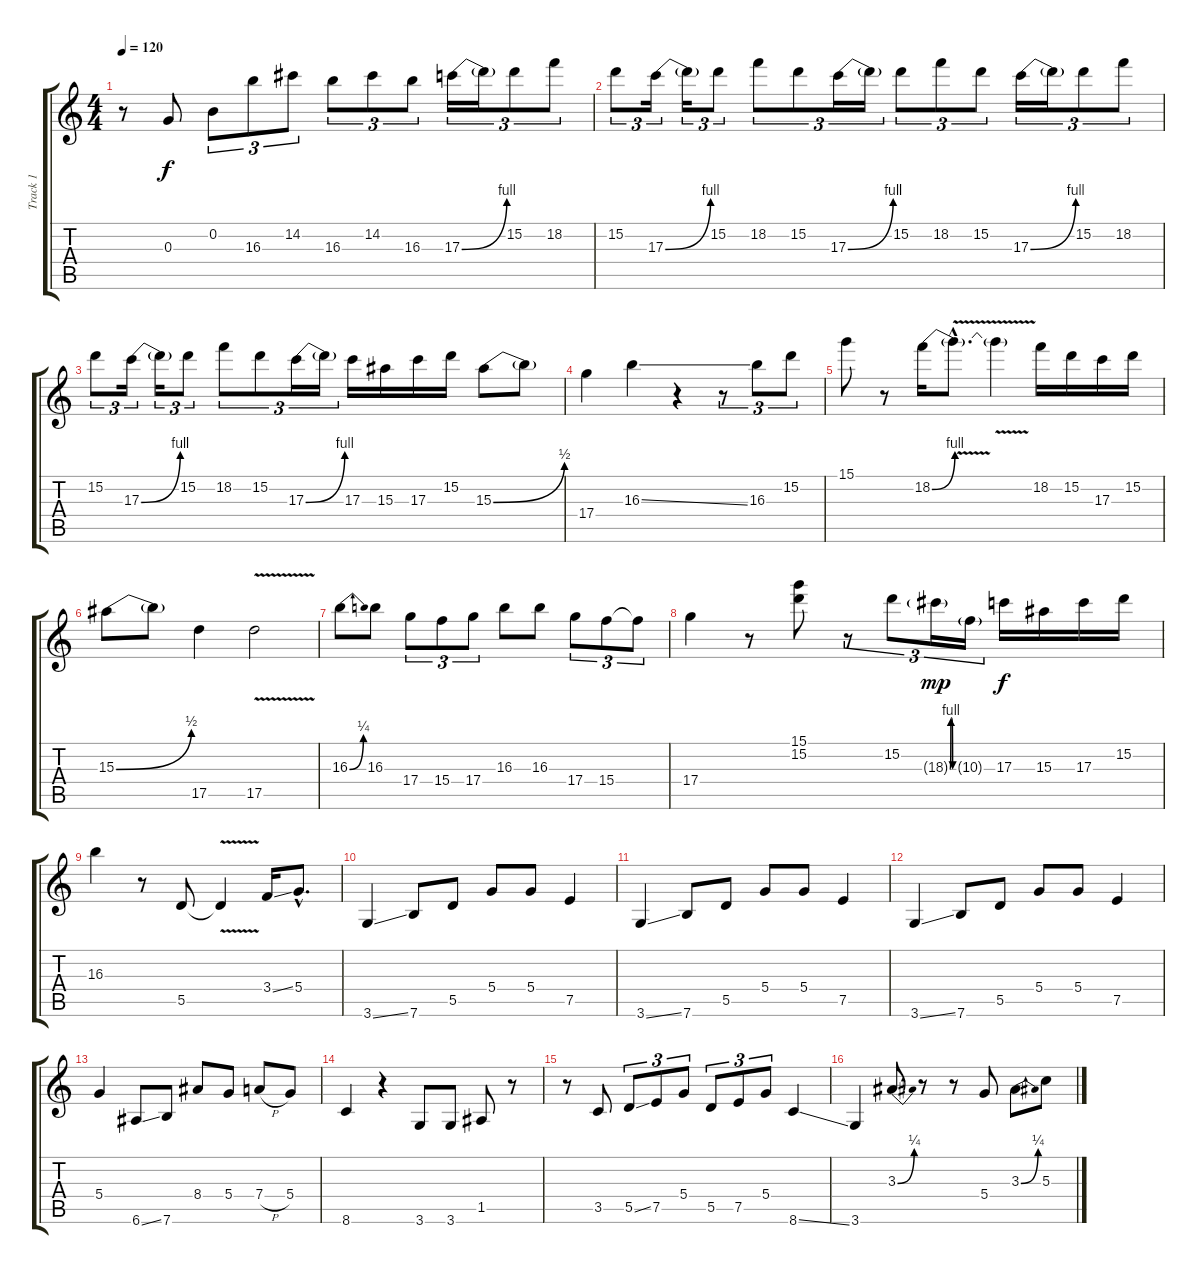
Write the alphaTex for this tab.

\track ("Track 1" "Track 1") {instrument overdrivenguitar}
\staff {score tabs}
\tuning (E4 B3 G3 D3 A2 E2) {hide}
\ts (4 4)
\tempo 120
\clef g2
\ks c
r.8{dy f} 0.3.8 0.2.8{tu (3 2)} 16.3.8{tu (3 2)} 14.2.8{tu (3 2)} 16.3.8{tu (3 2)} 14.2.8{tu (3 2)} 16.3.8{tu (3 2)} 17.3{be (bend 0 0 60 4)}.16{tu (3 2)} 17.3{t}.16{tu (3 2)} 15.2.8{tu (3 2)} 18.2.8{tu (3 2)} |
15.2.8{tu (3 2)} 17.3{be (bend 0 0 60 4)}.16{tu (3 2)} 17.3{t}.16{tu (3 2)} 15.2.8{tu (3 2)} 18.2.8{tu (3 2)} 15.2.8{tu (3 2)} 17.3{be (bend 0 0 60 4)}.16{tu (3 2)} 17.3{t}.16{tu (3 2)} 15.2.8{tu (3 2)} 18.2.8{tu (3 2)} 15.2.8{tu (3 2)} 17.3{be (bend 0 0 60 4)}.16{tu (3 2)} 17.3{t}.16{tu (3 2)} 15.2.8{tu (3 2)} 18.2.8{tu (3 2)} |
15.2.8{tu (3 2)} 17.3{be (bend 0 0 60 4)}.16{tu (3 2)} 17.3{t}.16{tu (3 2)} 15.2.8{tu (3 2)} 18.2.8{tu (3 2)} 15.2.8{tu (3 2)} 17.3{be (bend 0 0 60 4)}.16{tu (3 2)} 17.3{t}.16{tu (3 2)} 17.3.16 15.3.16 17.3.16 15.2.16 15.3{be (bend 0 0 60 2)}.8 15.3{t}.8 |
17.4.4 16.3{ss}.4 r.4 r.8{tu (3 2)} 16.3.8{tu (3 2)} 15.2.8{tu (3 2)} |
15.1.8 r.8 18.2{be (bend 0 0 60 4)}.16 18.2{v hac t}.8{d} 18.2{v t}.4 18.2.16 15.2.16 17.3.16 15.2.16 |
15.3{be (bend 0 0 60 2)}.8 15.3{t}.8 17.5.4 17.5{v}.2 |
16.3{be (bend 0 0 60 1)}.8 16.3.8 17.4.8{tu (3 2)} 15.4.8{tu (3 2)} 17.4.8{tu (3 2)} 16.3.8 16.3.8 17.4.8{tu (3 2)} 15.4.8{tu (3 2)} 15.4{t}.8{tu (3 2)} |
17.4.4 r.8 (15.1 15.2).8 r.8{tu (3 2)} 15.2.8{tu (3 2)} 18.3{be (custom 0 0 15 4 30 4 45 0 60 0) g}.16{tu (3 2) dy mp} 10.3{g}.16{tu (3 2)} 17.3.16{dy f} 15.3.16 17.3.16 15.2.16 |
16.3.4 r.8 5.5.8 5.5{v t}.4 3.4{ss}.16 5.4{hac}.8{d} |
3.6{ss}.4 7.6.8 5.5.8 5.4.8 5.4.8 7.5.4 |
3.6{ss}.4 7.6.8 5.5.8 5.4.8 5.4.8 7.5.4 |
3.6{ss}.4 7.6.8 5.5.8 5.4.8 5.4.8 7.5.4 |
5.4.4 6.6{ss}.8 7.6.8 8.4.8 5.4.8 7.4{h}.8 5.4.8 |
8.6.4 r.4 3.6.8 3.6.8 1.5.8 r.8 |
r.8 3.5.8 5.5{ss}.8{tu (3 2)} 7.5.8{tu (3 2)} 5.4.8{tu (3 2)} 5.5.8{tu (3 2)} 7.5.8{tu (3 2)} 5.4.8{tu (3 2)} 8.6{ss}.4 |
3.6.4 3.3{be (bend 0 0 60 1)}.8 r.8 r.8 5.4.8 3.3{be (bend 0 0 60 1)}.8 5.3.8
